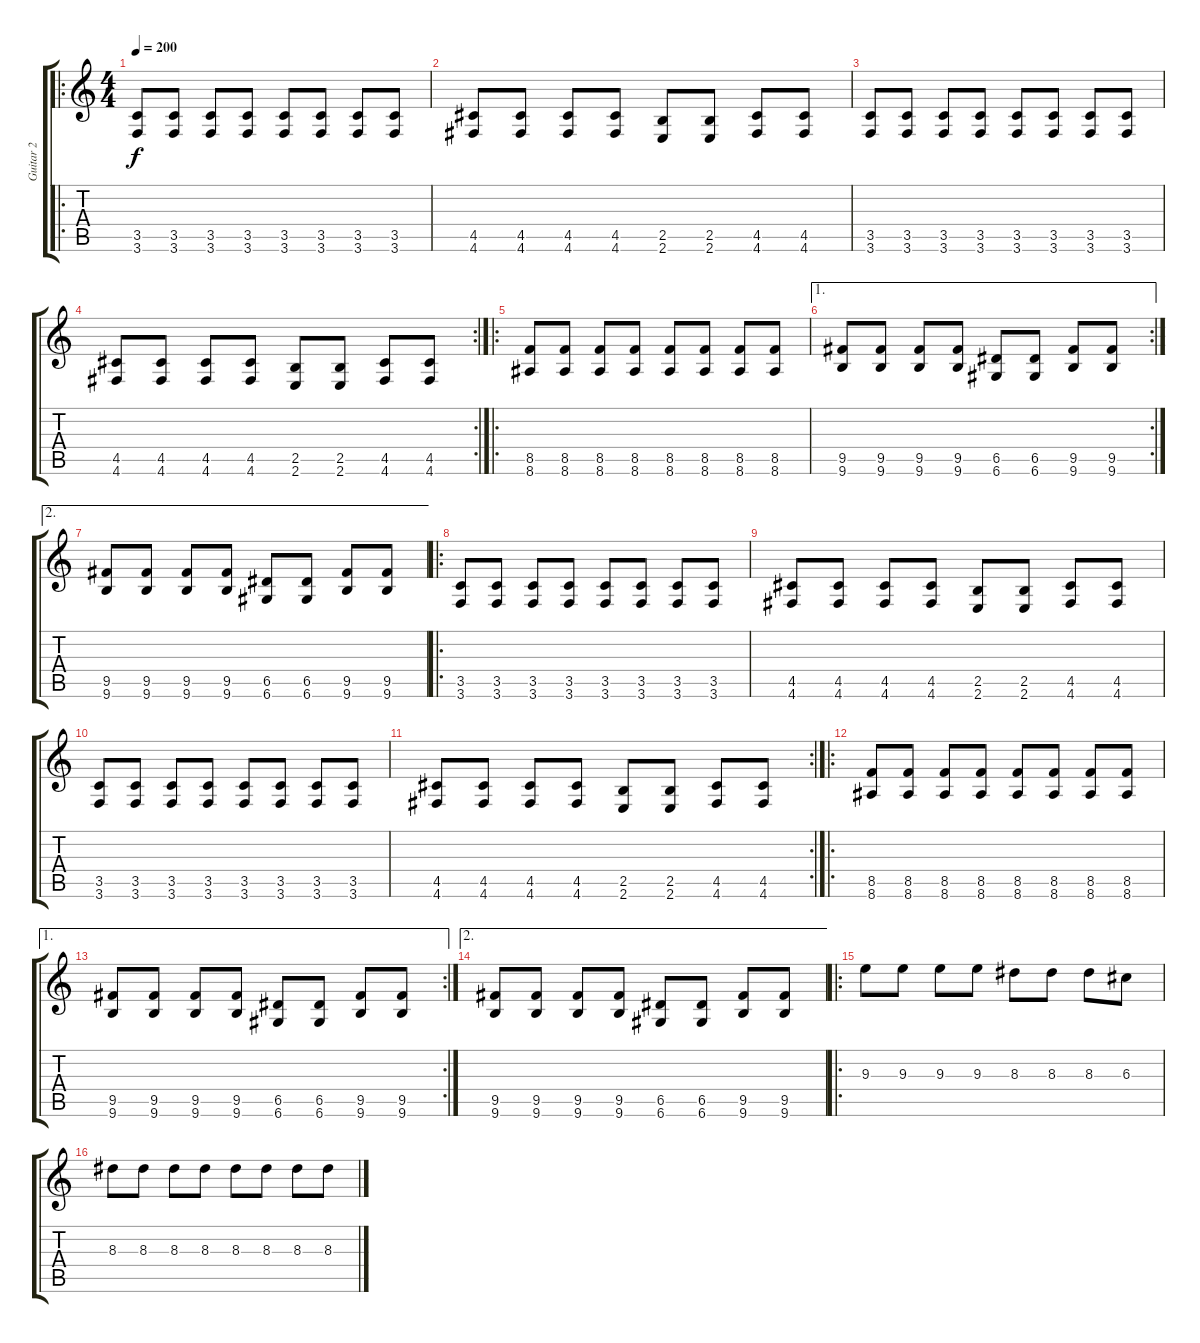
\track ("Guitar 2" "Guitar 2") {instrument distortionguitar}
\staff {score tabs}
\tuning (E4 B3 G3 D3 A2 D2) {hide}
\ro
\ts (4 4)
\tempo 200
\clef g2
\ks c
(3.5 3.6).8{dy f instrument distortionguitar} (3.5 3.6).8 (3.5 3.6).8 (3.5 3.6).8 (3.5 3.6).8 (3.5 3.6).8 (3.5 3.6).8 (3.5 3.6).8 |
(4.5 4.6).8 (4.5 4.6).8 (4.5 4.6).8 (4.5 4.6).8 (2.5 2.6).8 (2.5 2.6).8 (4.5 4.6).8 (4.5 4.6).8 |
(3.5 3.6).8 (3.5 3.6).8 (3.5 3.6).8 (3.5 3.6).8 (3.5 3.6).8 (3.5 3.6).8 (3.5 3.6).8 (3.5 3.6).8 |
\rc 2
(4.5 4.6).8 (4.5 4.6).8 (4.5 4.6).8 (4.5 4.6).8 (2.5 2.6).8 (2.5 2.6).8 (4.5 4.6).8 (4.5 4.6).8 |
\ro
(8.5 8.6).8 (8.5 8.6).8 (8.5 8.6).8 (8.5 8.6).8 (8.5 8.6).8 (8.5 8.6).8 (8.5 8.6).8 (8.5 8.6).8 |
\ae 1
\rc 2
(9.5 9.6).8 (9.5 9.6).8 (9.5 9.6).8 (9.5 9.6).8 (6.5 6.6).8 (6.5 6.6).8 (9.5 9.6).8 (9.5 9.6).8 |
\ae 2
(9.5 9.6).8 (9.5 9.6).8 (9.5 9.6).8 (9.5 9.6).8 (6.5 6.6).8 (6.5 6.6).8 (9.5 9.6).8 (9.5 9.6).8 |
\ro
(3.5 3.6).8 (3.5 3.6).8 (3.5 3.6).8 (3.5 3.6).8 (3.5 3.6).8 (3.5 3.6).8 (3.5 3.6).8 (3.5 3.6).8 |
(4.5 4.6).8 (4.5 4.6).8 (4.5 4.6).8 (4.5 4.6).8 (2.5 2.6).8 (2.5 2.6).8 (4.5 4.6).8 (4.5 4.6).8 |
(3.5 3.6).8 (3.5 3.6).8 (3.5 3.6).8 (3.5 3.6).8 (3.5 3.6).8 (3.5 3.6).8 (3.5 3.6).8 (3.5 3.6).8 |
\rc 2
(4.5 4.6).8 (4.5 4.6).8 (4.5 4.6).8 (4.5 4.6).8 (2.5 2.6).8 (2.5 2.6).8 (4.5 4.6).8 (4.5 4.6).8 |
\ro
(8.5 8.6).8 (8.5 8.6).8 (8.5 8.6).8 (8.5 8.6).8 (8.5 8.6).8 (8.5 8.6).8 (8.5 8.6).8 (8.5 8.6).8 |
\ae 1
\rc 2
(9.5 9.6).8 (9.5 9.6).8 (9.5 9.6).8 (9.5 9.6).8 (6.5 6.6).8 (6.5 6.6).8 (9.5 9.6).8 (9.5 9.6).8 |
\ae 2
(9.5 9.6).8 (9.5 9.6).8 (9.5 9.6).8 (9.5 9.6).8 (6.5 6.6).8 (6.5 6.6).8 (9.5 9.6).8 (9.5 9.6).8 |
\ro
9.3.8 9.3.8 9.3.8 9.3.8 8.3.8 8.3.8 8.3.8 6.3.8 |
8.3.8 8.3.8 8.3.8 8.3.8 8.3.8 8.3.8 8.3.8 8.3.8
